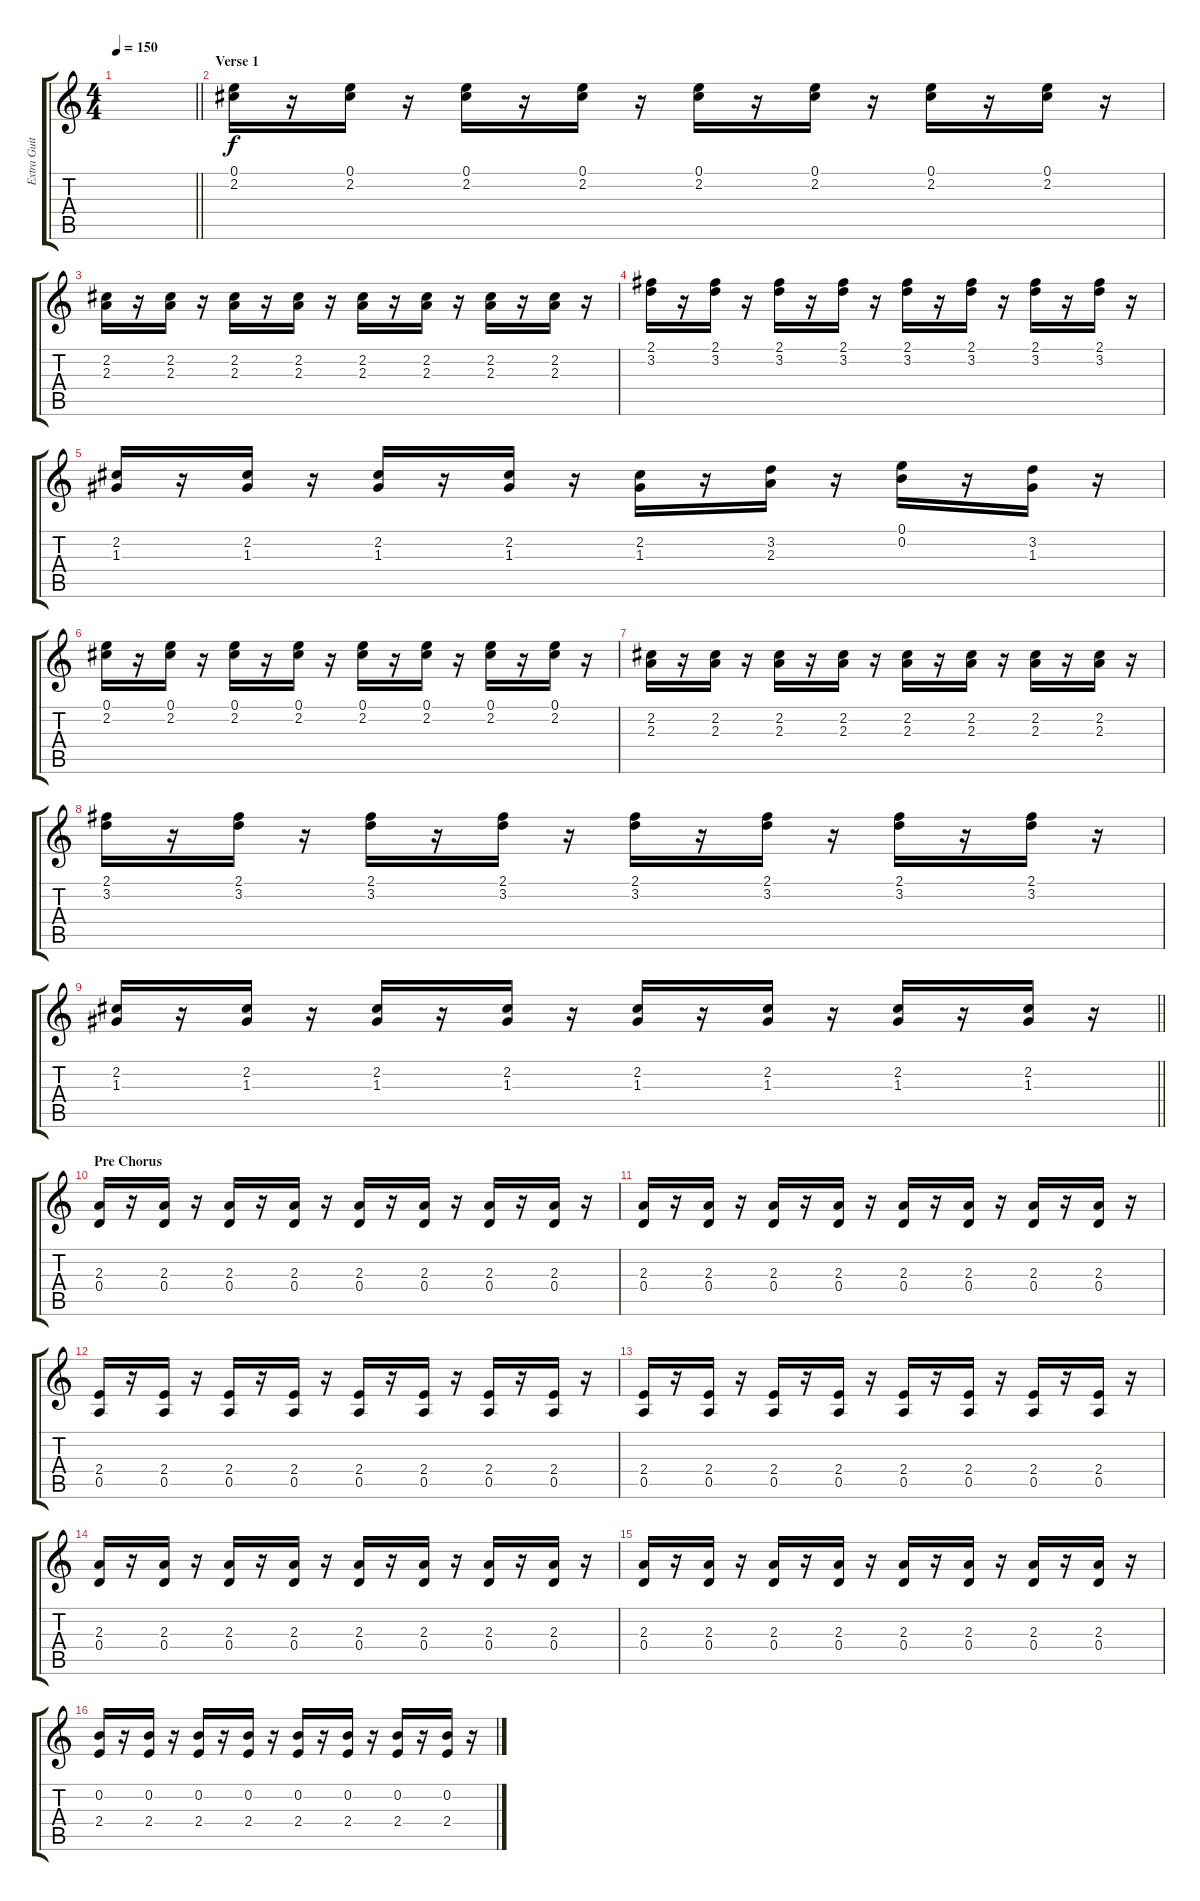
\track ("Extra Guitar" "Extra Guit") {instrument electricguitarmuted}
\staff {score tabs}
\tuning (E4 B3 G3 D3 A2 E2) {hide}
\ts (4 4)
\tempo 150
\clef g2
\barLineRight lightlight
\ks c
|
\section ("" "Verse 1")
(0.1 2.2).16 r.16 (0.1 2.2).16 r.16 (0.1 2.2).16 r.16 (0.1 2.2).16 r.16 (0.1 2.2).16 r.16 (0.1 2.2).16 r.16 (0.1 2.2).16 r.16 (0.1 2.2).16 r.16 |
(2.2 2.3).16 r.16 (2.2 2.3).16 r.16 (2.2 2.3).16 r.16 (2.2 2.3).16 r.16 (2.2 2.3).16 r.16 (2.2 2.3).16 r.16 (2.2 2.3).16 r.16 (2.2 2.3).16 r.16 |
(2.1 3.2).16 r.16 (2.1 3.2).16 r.16 (2.1 3.2).16 r.16 (2.1 3.2).16 r.16 (2.1 3.2).16 r.16 (2.1 3.2).16 r.16 (2.1 3.2).16 r.16 (2.1 3.2).16 r.16 |
(2.2 1.3).16 r.16 (2.2 1.3).16 r.16 (2.2 1.3).16 r.16 (2.2 1.3).16 r.16 (2.2 1.3).16 r.16 (3.2 2.3).16 r.16 (0.1 0.2).16 r.16 (3.2 1.3).16 r.16 |
(0.1 2.2).16 r.16 (0.1 2.2).16 r.16 (0.1 2.2).16 r.16 (0.1 2.2).16 r.16 (0.1 2.2).16 r.16 (0.1 2.2).16 r.16 (0.1 2.2).16 r.16 (0.1 2.2).16 r.16 |
(2.2 2.3).16 r.16 (2.2 2.3).16 r.16 (2.2 2.3).16 r.16 (2.2 2.3).16 r.16 (2.2 2.3).16 r.16 (2.2 2.3).16 r.16 (2.2 2.3).16 r.16 (2.2 2.3).16 r.16 |
(2.1 3.2).16 r.16 (2.1 3.2).16 r.16 (2.1 3.2).16 r.16 (2.1 3.2).16 r.16 (2.1 3.2).16 r.16 (2.1 3.2).16 r.16 (2.1 3.2).16 r.16 (2.1 3.2).16 r.16 |
\barLineRight lightlight
(2.2 1.3).16 r.16 (2.2 1.3).16 r.16 (2.2 1.3).16 r.16 (2.2 1.3).16 r.16 (2.2 1.3).16 r.16 (2.2 1.3).16 r.16 (2.2 1.3).16 r.16 (2.2 1.3).16 r.16 |
\section ("" "Pre Chorus")
(2.3 0.4).16 r.16 (2.3 0.4).16 r.16 (2.3 0.4).16 r.16 (2.3 0.4).16 r.16 (2.3 0.4).16 r.16 (2.3 0.4).16 r.16 (2.3 0.4).16 r.16 (2.3 0.4).16 r.16 |
(2.3 0.4).16 r.16 (2.3 0.4).16 r.16 (2.3 0.4).16 r.16 (2.3 0.4).16 r.16 (2.3 0.4).16 r.16 (2.3 0.4).16 r.16 (2.3 0.4).16 r.16 (2.3 0.4).16 r.16 |
(2.4 0.5).16 r.16 (2.4 0.5).16 r.16 (2.4 0.5).16 r.16 (2.4 0.5).16 r.16 (2.4 0.5).16 r.16 (2.4 0.5).16 r.16 (2.4 0.5).16 r.16 (2.4 0.5).16 r.16 |
(2.4 0.5).16 r.16 (2.4 0.5).16 r.16 (2.4 0.5).16 r.16 (2.4 0.5).16 r.16 (2.4 0.5).16 r.16 (2.4 0.5).16 r.16 (2.4 0.5).16 r.16 (2.4 0.5).16 r.16 |
(2.3 0.4).16 r.16 (2.3 0.4).16 r.16 (2.3 0.4).16 r.16 (2.3 0.4).16 r.16 (2.3 0.4).16 r.16 (2.3 0.4).16 r.16 (2.3 0.4).16 r.16 (2.3 0.4).16 r.16 |
(2.3 0.4).16 r.16 (2.3 0.4).16 r.16 (2.3 0.4).16 r.16 (2.3 0.4).16 r.16 (2.3 0.4).16 r.16 (2.3 0.4).16 r.16 (2.3 0.4).16 r.16 (2.3 0.4).16 r.16 |
(0.2 2.4).16 r.16 (0.2 2.4).16 r.16 (0.2 2.4).16 r.16 (0.2 2.4).16 r.16 (0.2 2.4).16 r.16 (0.2 2.4).16 r.16 (0.2 2.4).16 r.16 (0.2 2.4).16 r.16
